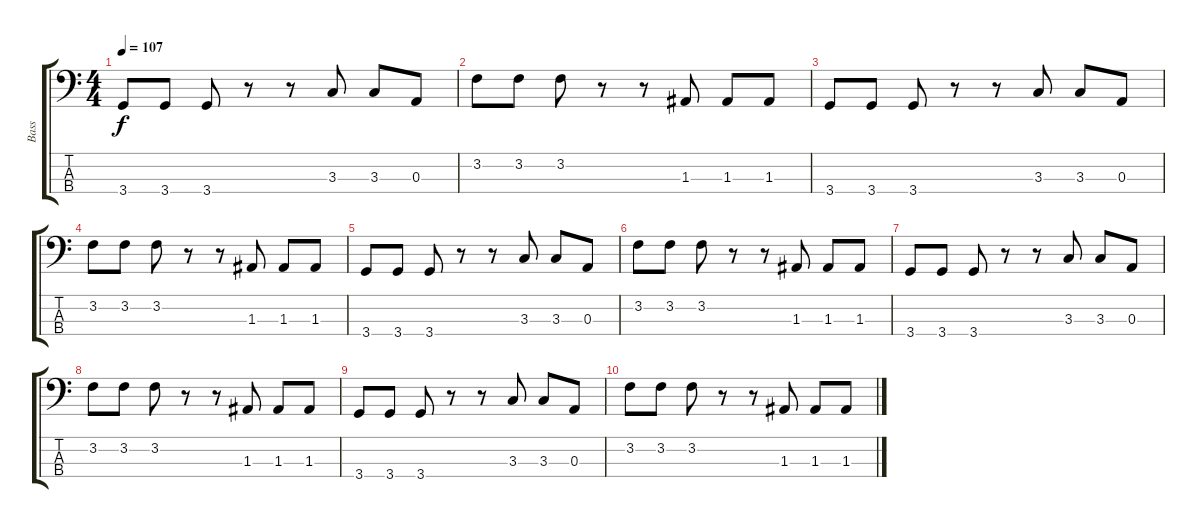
\track ("Bass" "Bass") {instrument electricbasspick}
\staff {score tabs}
\tuning (G2 D2 A1 E1) {hide}
\ts (4 4)
\tempo 107
\clef f4
\ks c
3.4.8{dy f} 3.4.8 3.4.8 r.8 r.8 3.3.8 3.3.8 0.3.8 |
3.2.8 3.2.8 3.2.8 r.8 r.8 1.3.8 1.3.8 1.3.8 |
3.4.8 3.4.8 3.4.8 r.8 r.8 3.3.8 3.3.8 0.3.8 |
3.2.8 3.2.8 3.2.8 r.8 r.8 1.3.8 1.3.8 1.3.8 |
3.4.8 3.4.8 3.4.8 r.8 r.8 3.3.8 3.3.8 0.3.8 |
3.2.8 3.2.8 3.2.8 r.8 r.8 1.3.8 1.3.8 1.3.8 |
3.4.8 3.4.8 3.4.8 r.8 r.8 3.3.8 3.3.8 0.3.8 |
3.2.8 3.2.8 3.2.8 r.8 r.8 1.3.8 1.3.8 1.3.8 |
3.4.8 3.4.8 3.4.8 r.8 r.8 3.3.8 3.3.8 0.3.8 |
3.2.8 3.2.8 3.2.8 r.8 r.8 1.3.8 1.3.8 1.3.8
